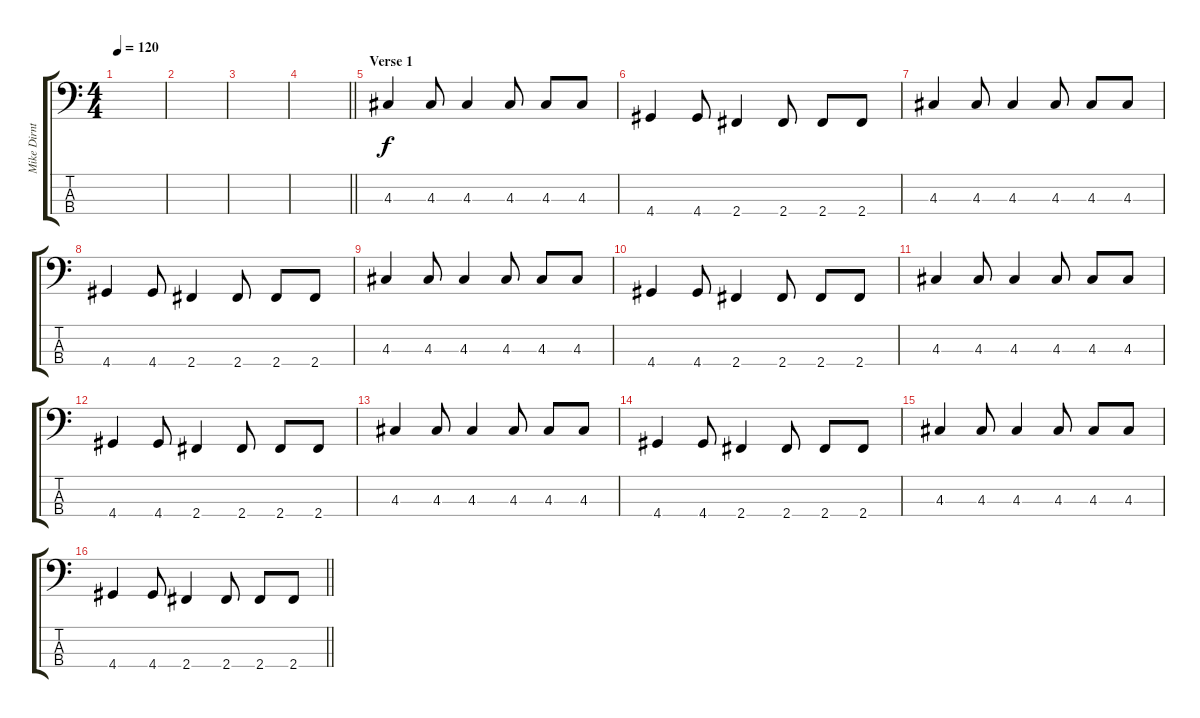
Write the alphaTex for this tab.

\track ("Mike Dirnt" "Mike Dirnt") {instrument electricbasspick}
\staff {score tabs}
\tuning (G2 D2 A1 E1) {hide}
\ts (4 4)
\tempo 120
\clef f4
\ks c
|
|
|
\barLineRight lightlight
|
\section ("" "Verse 1")
4.3.4 4.3.8 4.3.4 4.3.8 4.3.8 4.3.8 |
4.4.4 4.4.8 2.4.4 2.4.8 2.4.8 2.4.8 |
4.3.4 4.3.8 4.3.4 4.3.8 4.3.8 4.3.8 |
4.4.4 4.4.8 2.4.4 2.4.8 2.4.8 2.4.8 |
4.3.4 4.3.8 4.3.4 4.3.8 4.3.8 4.3.8 |
4.4.4 4.4.8 2.4.4 2.4.8 2.4.8 2.4.8 |
4.3.4 4.3.8 4.3.4 4.3.8 4.3.8 4.3.8 |
4.4.4 4.4.8 2.4.4 2.4.8 2.4.8 2.4.8 |
4.3.4 4.3.8 4.3.4 4.3.8 4.3.8 4.3.8 |
4.4.4 4.4.8 2.4.4 2.4.8 2.4.8 2.4.8 |
4.3.4 4.3.8 4.3.4 4.3.8 4.3.8 4.3.8 |
\barLineRight lightlight
4.4.4 4.4.8 2.4.4 2.4.8 2.4.8 2.4.8
